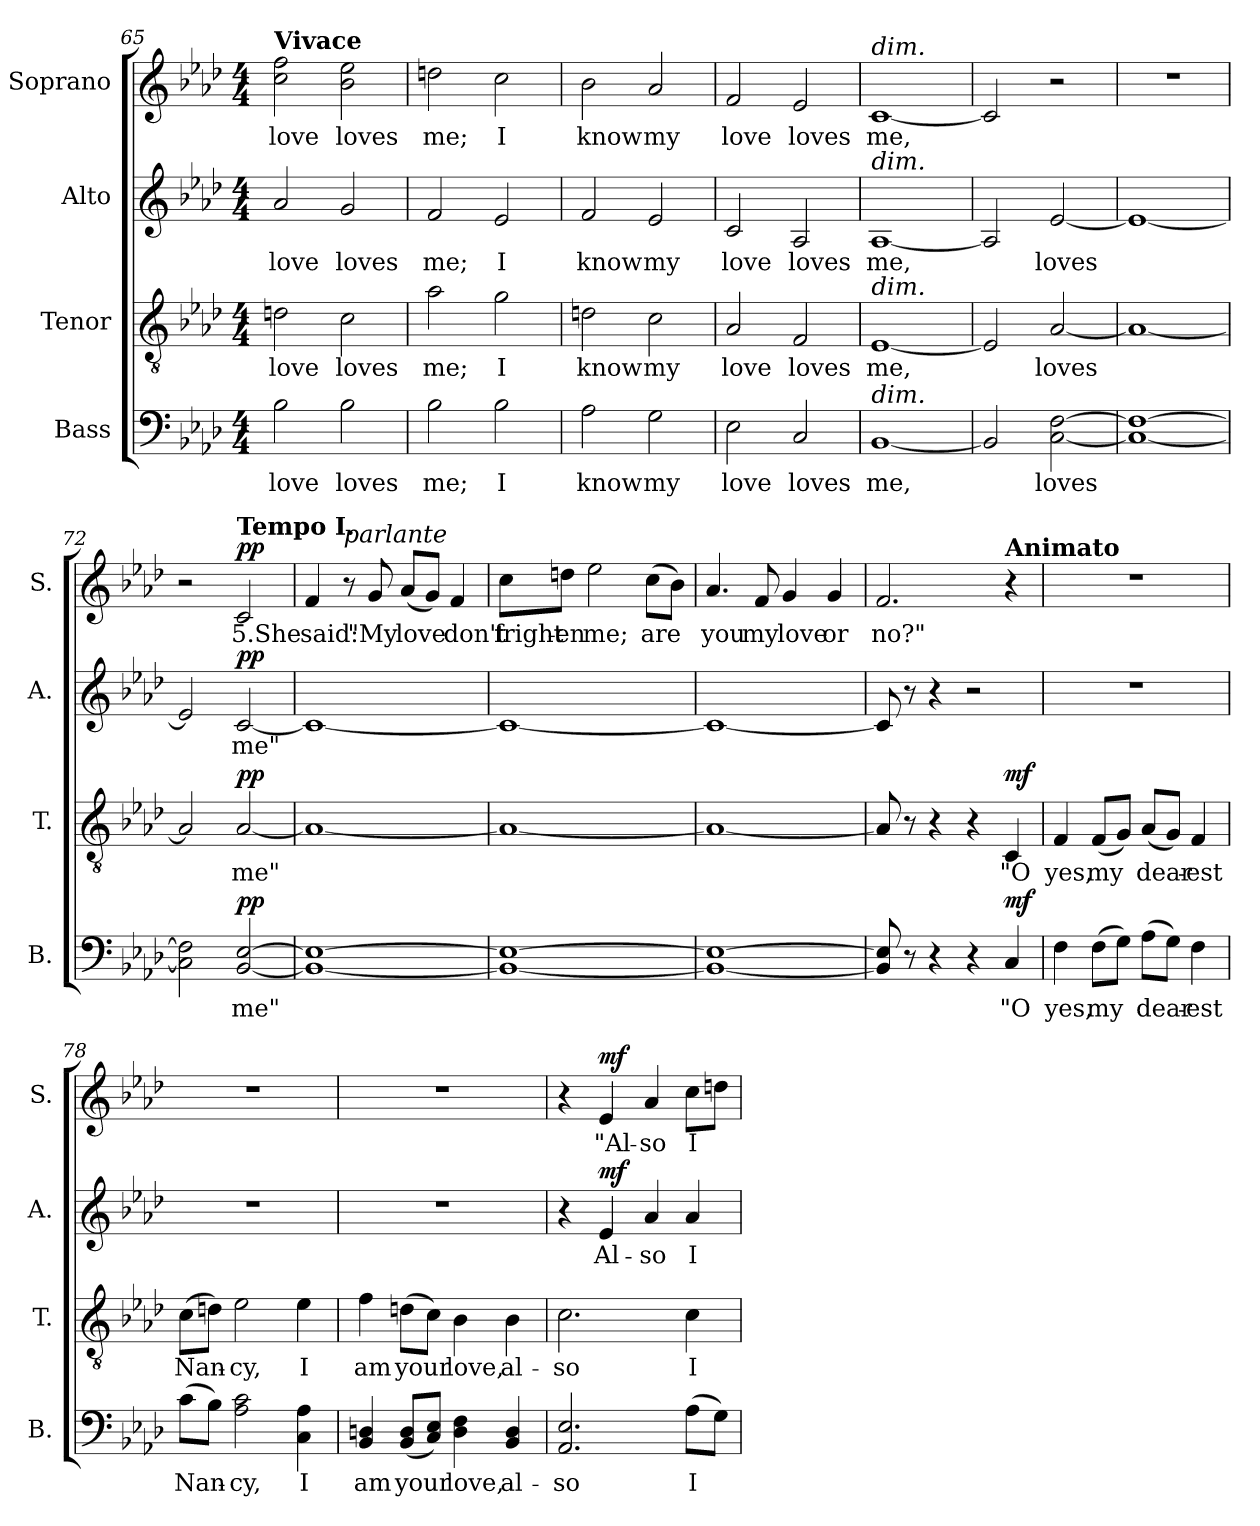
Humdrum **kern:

**kern	**text	**dynam	**kern	**text	**dynam	**kern	**text	**dynam	**kern	**text	**dynam
*part4	*part4	*part4	*part3	*part3	*part3	*part2	*part2	*part2	*part1	*part1	*part1
*staff4	*staff4	*staff4	*staff3	*staff3	*staff3	*staff2	*staff2	*staff2	*staff1	*staff1	*staff1
*I"Bass	*	*	*I"Tenor	*	*	*I"Alto	*	*	*I"Soprano	*	*
*I'B.	*	*	*I'T.	*	*	*I'A.	*	*	*I'S.	*	*
*clefF4	*	*	*clefGv2	*	*	*clefG2	*	*	*clefG2	*	*
*	*	*	*ITrd7c12	*	*	*	*	*	*	*	*
*k[b-e-a-d-]	*	*	*k[b-e-a-d-]	*	*	*k[b-e-a-d-]	*	*	*k[b-e-a-d-]	*	*
*A-:	*	*	*A-:	*	*	*A-:	*	*	*A-:	*	*
*M4/4	*	*	*M4/4	*	*	*M4/4	*	*	*M4/4	*	*
*MM120	*	*	*MM120	*	*	*MM120	*	*	*MM120	*	*
=65	=65	=65	=65	=65	=65	=65	=65	=65	=65	=65	=65
!	!	!	!	!	!	!	!	!	!LO:TX:a:B:t=Vivace	!	!
!	!LO:LY:b	!	!	!LO:LY:b	!	!	!LO:LY:b	!	!	!LO:LY:b	!
2B-\	love	.	2Dn\	love	.	2a-/	love	.	2cc\ 2ff\	love	.
!	!LO:LY:b	!	!	!LO:LY:b	!	!	!LO:LY:b	!	!	!LO:LY:b	!
2B-\	loves	.	2C\	loves	.	2g/	loves	.	2b-\ 2ee-\	loves	.
!!LO:LB:g=z
=66	=66	=66	=66	=66	=66	=66	=66	=66	=66	=66	=66
!	!LO:LY:b	!	!	!LO:LY:b	!	!	!LO:LY:b	!	!	!LO:LY:b	!
2B-\	me;	.	2A-\	me;	.	2f/	me;	.	2ddn\	me;	.
!	!LO:LY:b	!	!	!LO:LY:b	!	!	!LO:LY:b	!	!	!LO:LY:b	!
2B-\	I	.	2G\	I	.	2e-/	I	.	2cc\	I	.
=67	=67	=67	=67	=67	=67	=67	=67	=67	=67	=67	=67
!	!LO:LY:b	!	!	!LO:LY:b	!	!	!LO:LY:b	!	!	!LO:LY:b	!
2A-\	know	.	2Dn\	know	.	2f/	know	.	2b-\	know	.
!	!LO:LY:b	!	!	!LO:LY:b	!	!	!LO:LY:b	!	!	!LO:LY:b	!
2G\	my	.	2C\	my	.	2e-/	my	.	2a-/	my	.
=68	=68	=68	=68	=68	=68	=68	=68	=68	=68	=68	=68
!	!LO:LY:b	!	!	!LO:LY:b	!	!	!LO:LY:b	!	!	!LO:LY:b	!
2E-\	love	.	2AA-/	love	.	2c/	love	.	2f/	love	.
!	!LO:LY:b	!	!	!LO:LY:b	!	!	!LO:LY:b	!	!	!LO:LY:b	!
2C/	loves	.	2FF/	loves	.	2A-/	loves	.	2e-/	loves	.
=69	=69	=69	=69	=69	=69	=69	=69	=69	=69	=69	=69
!	!	!	!	!	!	!	!	!	!LO:TX:a:i:t=dim.	!	!
!	!	!	!	!	!	!LO:TX:a:i:t=dim.	!	!	!	!	!
!	!	!	!LO:TX:a:i:t=dim.	!	!	!	!	!	!	!	!
!LO:TX:a:i:t=dim.	!	!	!	!	!	!	!	!	!	!	!
!	!LO:LY:b	!	!	!LO:LY:b	!	!	!LO:LY:b	!	!	!LO:LY:b	!
[1BB-	me,	.	[1EE-	me,	.	[1A-	me,	.	[1c	me,	.
=70	=70	=70	=70	=70	=70	=70	=70	=70	=70	=70	=70
2BB-/]	.	.	2EE-/]	.	.	2A-/]	.	.	2c/]	.	.
!	!LO:LY:b	!	!	!LO:LY:b	!	!	!LO:LY:b	!	!	!	!
[2C\ [2F\	loves	.	[2AA-/	loves	.	[2e-/	loves	.	2r	.	.
=71	=71	=71	=71	=71	=71	=71	=71	=71	=71	=71	=71
1C_ 1F_	.	.	1AA-_	.	.	1e-_	.	.	1r	.	.
=72	=72	=72	=72	=72	=72	=72	=72	=72	=72	=72	=72
2C\] 2F\]	.	.	2AA-/]	.	.	2e-/]	.	.	2r	.	.
!	!	!	!	!	!	!	!	!	!LO:TX:a:B:t=Tempo I.	!	!
!	!LO:LY:b	!LO:DY:b	!	!LO:LY:b	!LO:DY:b	!	!LO:LY:b	!LO:DY:b	!	!LO:LY:b	!LO:DY:b
[2BB-/ [2E-/	me"	pp	[2AA-/	me"	pp	[2c/	me"	pp	2c/	5.She	pp
=73	=73	=73	=73	=73	=73	=73	=73	=73	=73	=73	=73
!	!	!	!	!	!	!	!	!	!	!LO:LY:b	!
1BB-_ 1E-_	.	.	1AA-_	.	.	1c_	.	.	4f/	said:	.
!	!	!	!	!	!	!	!	!	!LO:TX:a:i:t=parlante	!	!
.	.	.	.	.	.	.	.	.	8r	.	.
!	!	!	!	!	!	!	!	!	!	!LO:LY:b	!
.	.	.	.	.	.	.	.	.	8g/	"My	.
!	!	!	!	!	!	!	!	!	!	!LO:LY:b	!
.	.	.	.	.	.	.	.	.	(<8a-/L	love	.
.	.	.	.	.	.	.	.	.	8g/J)	.	.
!	!	!	!	!	!	!	!	!	!	!LO:LY:b	!
.	.	.	.	.	.	.	.	.	4f/	don't	.
!!LO:LB:g=z
=74	=74	=74	=74	=74	=74	=74	=74	=74	=74	=74	=74
!	!	!	!	!	!	!	!	!	!	!LO:LY:b	!
1BB-_ 1E-_	.	.	1AA-_	.	.	1c_	.	.	8cc\L	fright-	.
!	!	!	!	!	!	!	!	!	!	!LO:LY:b	!
.	.	.	.	.	.	.	.	.	8ddn\J	-en	.
!	!	!	!	!	!	!	!	!	!	!LO:LY:b	!
.	.	.	.	.	.	.	.	.	2ee-\	me;	.
!	!	!	!	!	!	!	!	!	!	!LO:LY:b	!
.	.	.	.	.	.	.	.	.	(>8cc\L	are	.
.	.	.	.	.	.	.	.	.	8b-\J)	.	.
=75	=75	=75	=75	=75	=75	=75	=75	=75	=75	=75	=75
!	!	!	!	!	!	!	!	!	!	!LO:LY:b	!
1BB-_ 1E-_	.	.	1AA-_	.	.	1c_	.	.	4.a-/	you	.
!	!	!	!	!	!	!	!	!	!	!LO:LY:b	!
.	.	.	.	.	.	.	.	.	8f/	my	.
!	!	!	!	!	!	!	!	!	!	!LO:LY:b	!
.	.	.	.	.	.	.	.	.	4g/	love	.
!	!	!	!	!	!	!	!	!	!	!LO:LY:b	!
.	.	.	.	.	.	.	.	.	4g/	or	.
=76	=76	=76	=76	=76	=76	=76	=76	=76	=76	=76	=76
!	!	!	!	!	!	!	!	!	!	!LO:LY:b	!
8BB-/] 8E-/]	.	.	8AA-/]	.	.	8c/]	.	.	2.f/	no?"	.
8r	.	.	8r	.	.	8r	.	.	.	.	.
4r	.	.	4r	.	.	4r	.	.	.	.	.
4r	.	.	4r	.	.	2r	.	.	.	.	.
!	!	!	!	!	!	!	!	!	!LO:TX:a:B:t=Animato	!	!
!	!LO:LY:b	!LO:DY:b	!	!LO:LY:b	!LO:DY:b	!	!	!	!	!	!
4C/	"O	mf	4CC/	"O	mf	.	.	.	4r	.	.
=77	=77	=77	=77	=77	=77	=77	=77	=77	=77	=77	=77
!	!LO:LY:b	!	!	!LO:LY:b	!	!	!	!	!	!	!
4F\	yes,	.	4FF/	yes,	.	1r	.	.	1r	.	.
!	!LO:LY:b	!	!	!LO:LY:b	!	!	!	!	!	!	!
(>8F\L	my	.	(<8FF/L	my	.	.	.	.	.	.	.
8G\J)	.	.	8GG/J)	.	.	.	.	.	.	.	.
!	!LO:LY:b	!	!	!LO:LY:b	!	!	!	!	!	!	!
(>8A-\L	dear-	.	(<8AA-/L	dear-	.	.	.	.	.	.	.
8G\J)	.	.	8GG/J)	.	.	.	.	.	.	.	.
!	!LO:LY:b	!	!	!LO:LY:b	!	!	!	!	!	!	!
4F\	-est	.	4FF/	-est	.	.	.	.	.	.	.
=78	=78	=78	=78	=78	=78	=78	=78	=78	=78	=78	=78
!	!LO:LY:b	!	!	!LO:LY:b	!	!	!	!	!	!	!
(>8c\L	Nan-	.	(>8C\L	Nan-	.	1r	.	.	1r	.	.
8B-\J)	.	.	8Dn\J)	.	.	.	.	.	.	.	.
!	!LO:LY:b	!	!	!LO:LY:b	!	!	!	!	!	!	!
2A-\ 2c\	-cy,	.	2E-\	-cy,	.	.	.	.	.	.	.
!	!LO:LY:b	!	!	!LO:LY:b	!	!	!	!	!	!	!
4C\ 4A-\	I	.	4E-\	I	.	.	.	.	.	.	.
=79	=79	=79	=79	=79	=79	=79	=79	=79	=79	=79	=79
!	!LO:LY:b	!	!	!LO:LY:b	!	!	!	!	!	!	!
4BB-/ 4Dn/	am	.	4F\	am	.	1r	.	.	1r	.	.
!	!LO:LY:b	!	!	!LO:LY:b	!	!	!	!	!	!	!
(<8BB-/ 8D/L	your	.	(>8Dn\L	your	.	.	.	.	.	.	.
8C/ 8E-/J)	.	.	8C\J)	.	.	.	.	.	.	.	.
!	!LO:LY:b	!	!	!LO:LY:b	!	!	!	!	!	!	!
4D\ 4F\	love,	.	4BB-\	love,	.	.	.	.	.	.	.
!	!LO:LY:b	!	!	!LO:LY:b	!	!	!	!	!	!	!
4BB-/ 4D/	al-	.	4BB-\	al-	.	.	.	.	.	.	.
!!LO:PB:g=z
=80	=80	=80	=80	=80	=80	=80	=80	=80	=80	=80	=80
!	!LO:LY:b	!	!	!LO:LY:b	!	!	!	!	!	!	!
2.AA-/ 2.E-/	-so	.	2.C\	-so	.	4r	.	.	4r	.	.
!	!	!	!	!	!	!	!LO:LY:b	!LO:DY:b	!	!LO:LY:b	!LO:DY:b
.	.	.	.	.	.	4e-/	Al-	mf	4e-/	"Al-	mf
!	!	!	!	!	!	!	!LO:LY:b	!	!	!LO:LY:b	!
.	.	.	.	.	.	4a-/	-so	.	4a-/	-so	.
!	!LO:LY:b	!	!	!LO:LY:b	!	!	!LO:LY:b	!	!	!LO:LY:b	!
(>8A-\L	I	.	4C\	I	.	4a-/	I	.	8cc\L	I	.
8G\J)	.	.	.	.	.	.	.	.	8ddn\J	.	.
=	=	=	=	=	=	=	=	=	=	=	=
*-	*-	*-	*-	*-	*-	*-	*-	*-	*-	*-	*-
